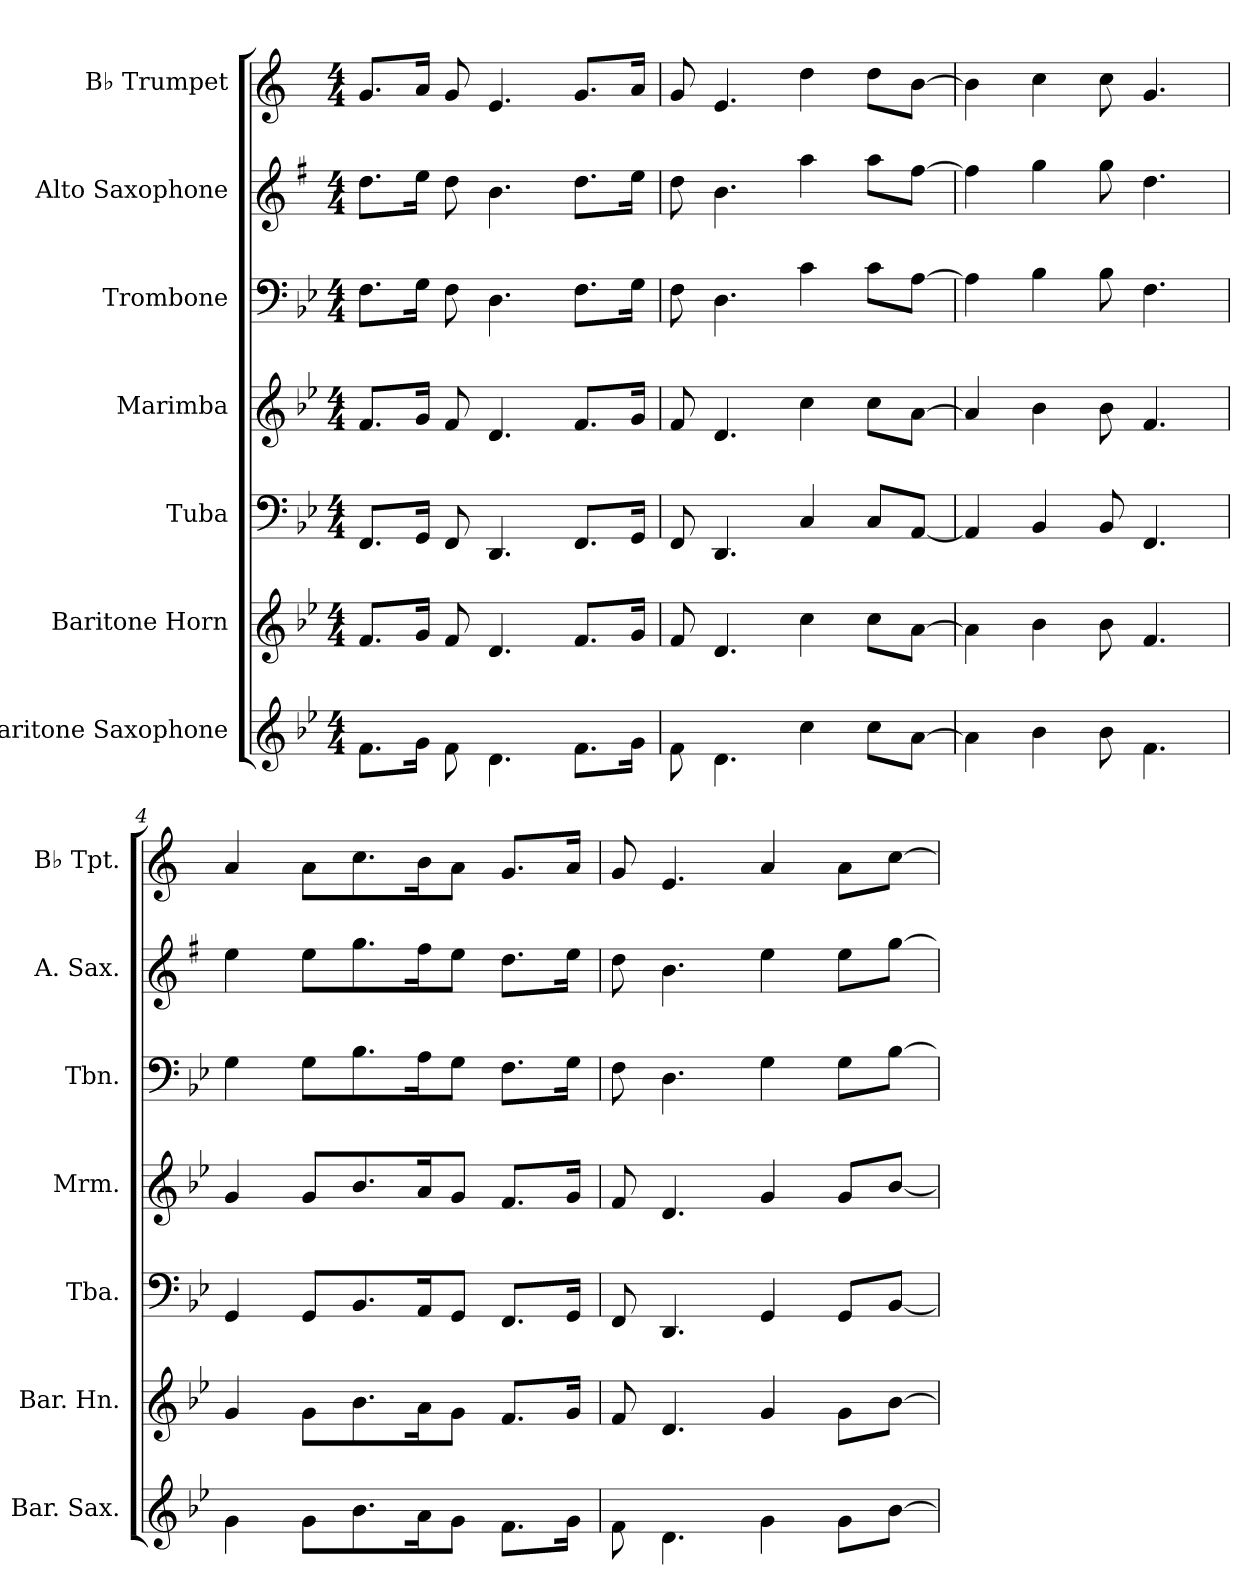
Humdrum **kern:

**kern	**kern	**kern	**kern	**kern	**kern	**kern
*part7	*part6	*part5	*part4	*part3	*part2	*part1
*staff7	*staff6	*staff5	*staff4	*staff3	*staff2	*staff1
*I"Baritone Saxophone	*I"Baritone Horn	*I"Tuba	*I"Marimba	*I"Trombone	*I"Alto Saxophone	*I"B♭ Trumpet
*I'Bar. Sax.	*I'Bar. Hn.	*I'Tba.	*I'Mrm.	*I'Tbn.	*I'A. Sax.	*I'B♭ Tpt.
*clefG2	*clefG2	*clefF4	*clefG2	*clefF4	*clefG2	*clefG2
*ITrd12c21	*ITrd8c14	*	*	*	*ITrd5c9	*ITrd1c2
*k[b-e-]	*k[b-e-]	*k[b-e-]	*k[b-e-]	*k[b-e-]	*k[b-e-]	*k[b-e-]
*M4/4	*M4/4	*M4/4	*M4/4	*M4/4	*M4/4	*M4/4
=1	=1	=1	=1	=1	=1	=1
8.F\L	8.F/L	8.FF/L	8.f/L	8.F\L	8.f\L	8.f/L
16G\Jk	16G/Jk	16GG/Jk	16g/Jk	16G\Jk	16g\Jk	16g/Jk
8F\	8F/	8FF/	8f/	8F\	8f\	8f/
4.D\	4.D/	4.DD/	4.d/	4.D\	4.d\	4.d/
8.F\L	8.F/L	8.FF/L	8.f/L	8.F\L	8.f\L	8.f/L
16G\Jk	16G/Jk	16GG/Jk	16g/Jk	16G\Jk	16g\Jk	16g/Jk
=2	=2	=2	=2	=2	=2	=2
8F\	8F/	8FF/	8f/	8F\	8f\	8f/
4.D\	4.D/	4.DD/	4.d/	4.D\	4.d\	4.d/
4c\	4c\	4C/	4cc\	4c\	4cc\	4cc\
8c\L	8c\L	8C/L	8cc\L	8c\L	8cc\L	8cc\L
[8A\J	[8A\J	[8AA/J	[8a\J	[8A\J	[8a\J	[8a\J
=3	=3	=3	=3	=3	=3	=3
4A\]	4A\]	4AA/]	4a/]	4A\]	4a\]	4a\]
4B-\	4B-\	4BB-/	4b-\	4B-\	4b-\	4b-\
8B-\	8B-\	8BB-/	8b-\	8B-\	8b-\	8b-\
4.F\	4.F/	4.FF/	4.f/	4.F\	4.f\	4.f/
=4	=4	=4	=4	=4	=4	=4
4G\	4G/	4GG/	4g/	4G\	4g\	4g/
8G\L	8G\L	8GG/L	8g/L	8G\L	8g\L	8g\L
8.B-\	8.B-\	8.BB-/	8.b-/	8.B-\	8.b-\	8.b-\
16A\K	16A\K	16AA/K	16a/K	16A\K	16a\K	16a\K
8G\J	8G\J	8GG/J	8g/J	8G\J	8g\J	8g\J
8.F\L	8.F/L	8.FF/L	8.f/L	8.F\L	8.f\L	8.f/L
16G\Jk	16G/Jk	16GG/Jk	16g/Jk	16G\Jk	16g\Jk	16g/Jk
!!LO:LB:g=z
=5	=5	=5	=5	=5	=5	=5
8F\	8F/	8FF/	8f/	8F\	8f\	8f/
4.D\	4.D/	4.DD/	4.d/	4.D\	4.d\	4.d/
4G\	4G/	4GG/	4g/	4G\	4g\	4g/
8G\L	8G\L	8GG/L	8g/L	8G\L	8g\L	8g\L
[8B-\J	[8B-\J	[8BB-/J	[8b-/J	[8B-\J	[8b-\J	[8b-\J
=	=	=	=	=	=	=
*-	*-	*-	*-	*-	*-	*-
